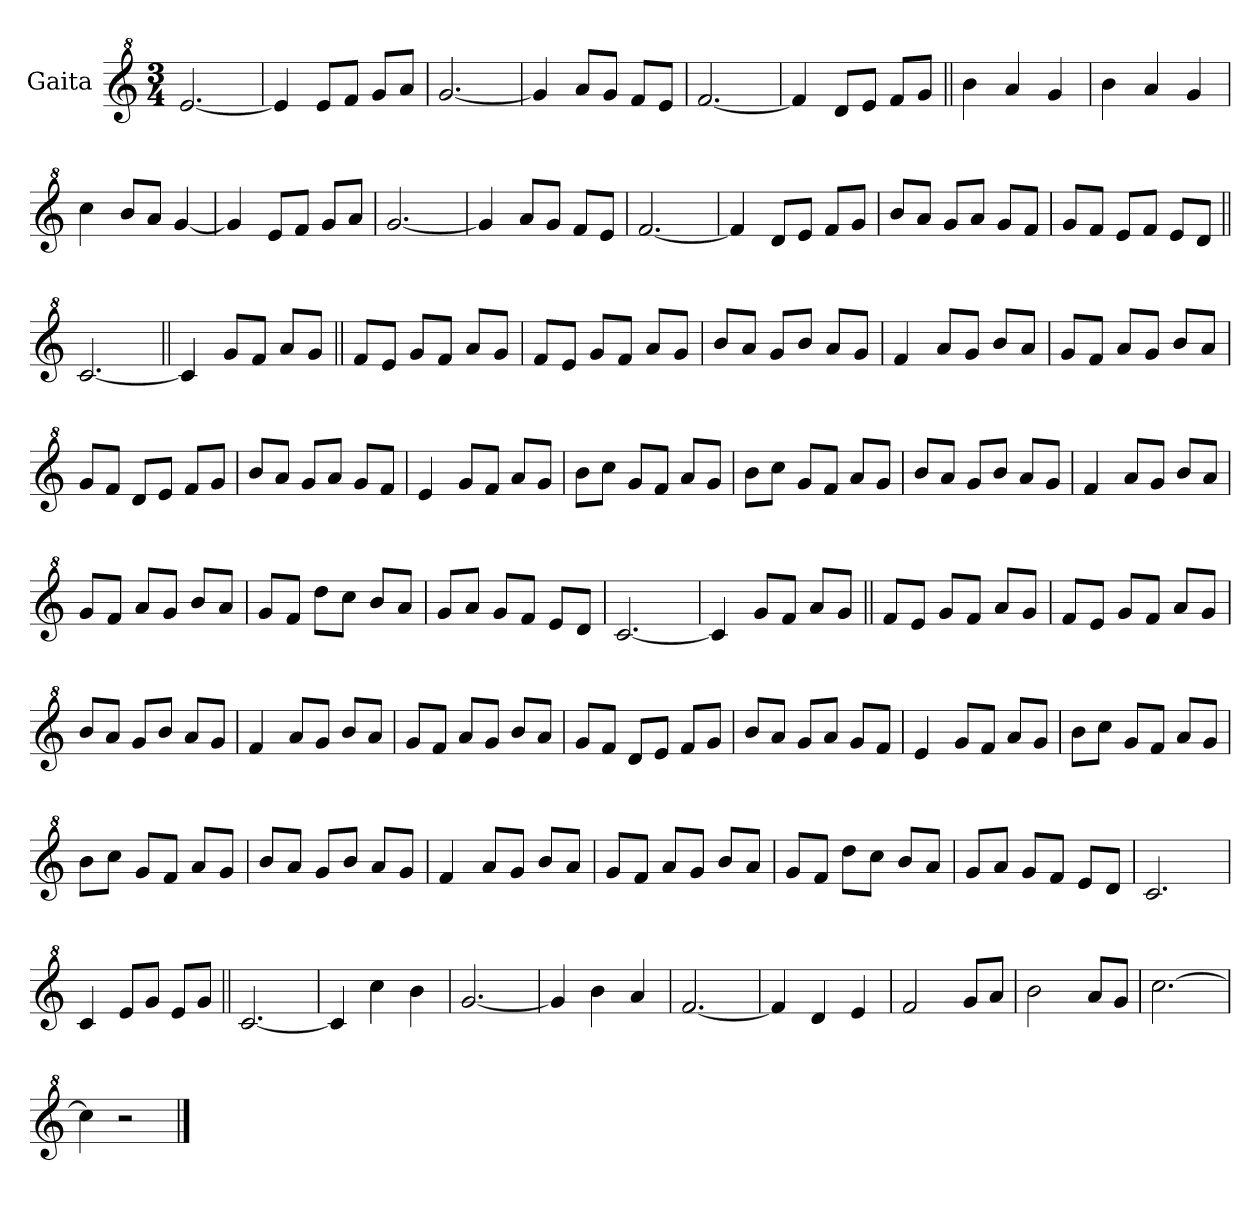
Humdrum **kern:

**kern
*part1
*staff1
*I"Gaita
*clefG^2
*k[]
*M3/4
=
[2.ee
=
4ee]
8eeL
8ffJ
8ggL
8aaJ
=
[2.gg
=
4gg]
8aaL
8ggJ
8ffL
8eeJ
=
[2.ff
=
4ff]
8ddL
8eeJ
8ffL
8ggJ
=||
4bb
4aa
4gg
=
4bb
4aa
4gg
=
4ccc
8bbL
8aaJ
[4gg
=
4gg]
8eeL
8ffJ
8ggL
8aaJ
=
[2.gg
=
4gg]
8aaL
8ggJ
8ffL
8eeJ
=
[2.ff
=
4ff]
8ddL
8eeJ
8ffL
8ggJ
=
8bbL
8aaJ
8ggL
8aaJ
8ggL
8ffJ
=
8ggL
8ffJ
8eeL
8ffJ
8eeL
8ddJ
=||
[2.cc
=||
*MM185
4cc]
8ggL
8ffJ
8aaL
8ggJ
=||
8ffL
8eeJ
8ggL
8ffJ
8aaL
8ggJ
=
8ffL
8eeJ
8ggL
8ffJ
8aaL
8ggJ
=
8bbL
8aaJ
8ggL
8bbJ
8aaL
8ggJ
=
4ff
8aaL
8ggJ
8bbL
8aaJ
=
8ggL
8ffJ
8aaL
8ggJ
8bbL
8aaJ
=
8ggL
8ffJ
8ddL
8eeJ
8ffL
8ggJ
=
8bbL
8aaJ
8ggL
8aaJ
8ggL
8ffJ
=
4ee
8ggL
8ffJ
8aaL
8ggJ
=
8bbL
8cccJ
8ggL
8ffJ
8aaL
8ggJ
=
8bbL
8cccJ
8ggL
8ffJ
8aaL
8ggJ
=
8bbL
8aaJ
8ggL
8bbJ
8aaL
8ggJ
=
4ff
8aaL
8ggJ
8bbL
8aaJ
=
8ggL
8ffJ
8aaL
8ggJ
8bbL
8aaJ
=
8ggL
8ffJ
8dddL
8cccJ
8bbL
8aaJ
=
8ggL
8aaJ
8ggL
8ffJ
8eeL
8ddJ
=
[2.cc
=
4cc]
8ggL
8ffJ
8aaL
8ggJ
=||
8ffL
8eeJ
8ggL
8ffJ
8aaL
8ggJ
=
8ffL
8eeJ
8ggL
8ffJ
8aaL
8ggJ
=
8bbL
8aaJ
8ggL
8bbJ
8aaL
8ggJ
=
4ff
8aaL
8ggJ
8bbL
8aaJ
=
8ggL
8ffJ
8aaL
8ggJ
8bbL
8aaJ
=
8ggL
8ffJ
8ddL
8eeJ
8ffL
8ggJ
=
8bbL
8aaJ
8ggL
8aaJ
8ggL
8ffJ
=
4ee
8ggL
8ffJ
8aaL
8ggJ
=
8bbL
8cccJ
8ggL
8ffJ
8aaL
8ggJ
=
8bbL
8cccJ
8ggL
8ffJ
8aaL
8ggJ
=
8bbL
8aaJ
8ggL
8bbJ
8aaL
8ggJ
=
4ff
8aaL
8ggJ
8bbL
8aaJ
=
8ggL
8ffJ
8aaL
8ggJ
8bbL
8aaJ
=
8ggL
8ffJ
8dddL
8cccJ
8bbL
8aaJ
=
8ggL
8aaJ
8ggL
8ffJ
8eeL
8ddJ
=
2.cc
=
4cc
8eeL
8ggJ
8eeL
8ggJ
=||
*MM90
[2.cc
=
4cc]
4ccc
4bb
=
[2.gg
=
4gg]
4bb
4aa
=
[2.ff
=
4ff]
4dd
4ee
=
2ff
8ggL
8aaJ
=
2bb
8aaL
8ggJ
=
[2.ccc
=
4ccc]
2r
==
*-
